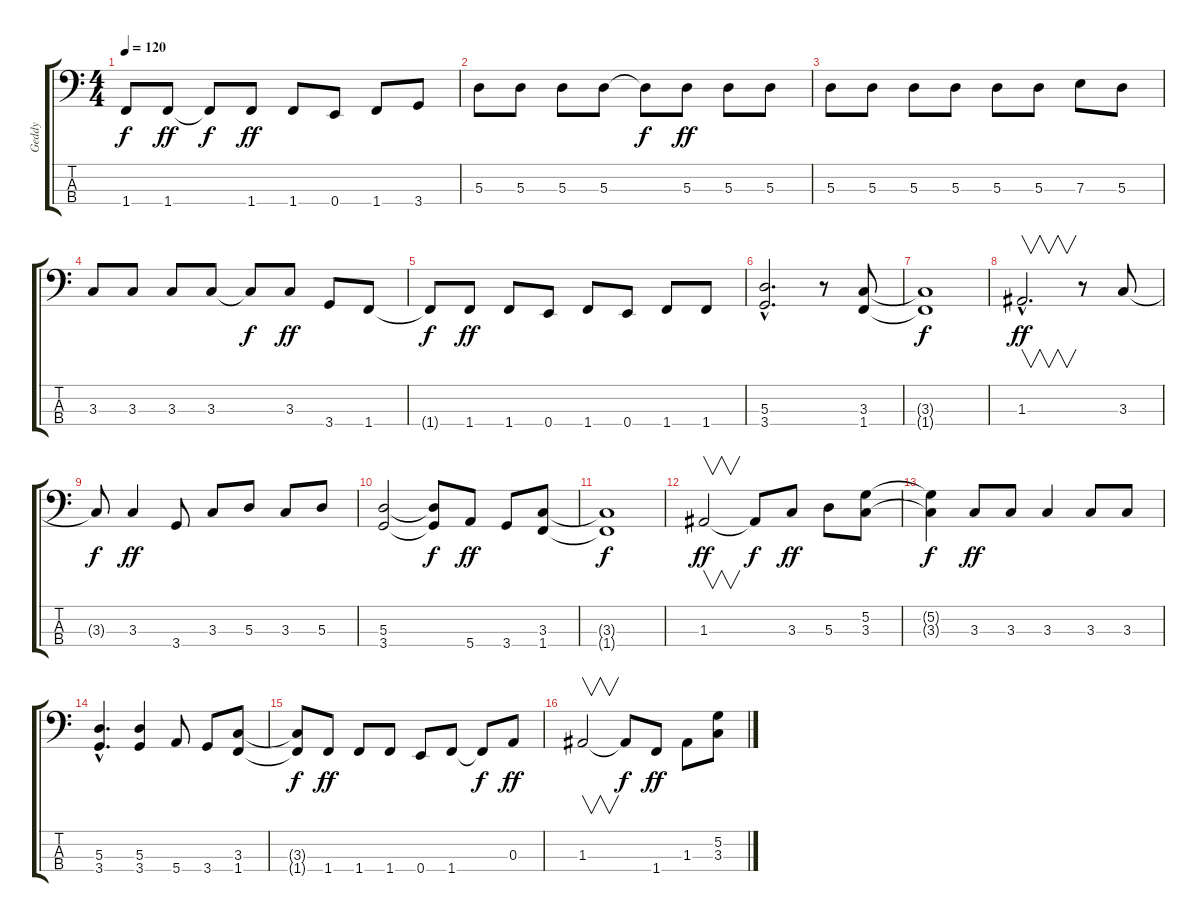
\track ("Geddy" "Geddy") {instrument electricbasspick}
\staff {score tabs}
\tuning (G2 D2 A1 E1) {hide}
\ts (4 4)
\tempo 120
\clef f4
\ks c
1.4{t}.8{dy f} 1.4.8{dy ff} 1.4{t}.8{dy f} 1.4.8{dy ff} 1.4.8 0.4.8 1.4.8 3.4.8 |
5.3.8 5.3.8 5.3.8 5.3.8 5.3{t}.8{dy f} 5.3.8{dy ff} 5.3.8 5.3.8 |
5.3.8 5.3.8 5.3.8 5.3.8 5.3.8 5.3.8 7.3.8 5.3.8 |
3.3.8 3.3.8 3.3.8 3.3.8 3.3{t}.8{dy f} 3.3.8{dy ff} 3.4.8 1.4.8 |
1.4{t}.8{dy f} 1.4.8{dy ff} 1.4.8 0.4.8 1.4.8 0.4.8 1.4.8 1.4.8 |
(5.3{hac} 3.4{hac}).2{d} r.8 (3.3 1.4).8 |
(3.3{t} 1.4{t}).1{dy f} |
1.3{hac}.2{v d dy ff} r.8 3.3.8 |
3.3{t}.8{dy f} 3.3.4{dy ff} 3.4.8 3.3.8 5.3.8 3.3.8 5.3.8 |
(5.3 3.4).2 (5.3{t} 3.4{t}).8{dy f} 5.4.8{dy ff} 3.4.8 (3.3 1.4).8 |
(3.3{t} 1.4{t}).1{dy f} |
1.3.2{v dy ff} 1.3{t}.8{dy f} 3.3.8{dy ff} 5.3.8 (5.2 3.3).8 |
(5.2{t} 3.3{t}).4{dy f} 3.3.8{dy ff} 3.3.8 3.3.4 3.3.8 3.3.8 |
(5.3{hac} 3.4{hac}).4{d} (5.3 3.4).4 5.4.8 3.4.8 (3.3 1.4).8 |
(3.3{t} 1.4{t}).8{dy f} 1.4.8{dy ff} 1.4.8 1.4.8 0.4.8 1.4.8 1.4{t}.8{dy f} 0.3.8{dy ff} |
1.3.2{v} 1.3{t}.8{dy f} 1.4.8{dy ff} 1.3.8 (5.2 3.3).8
